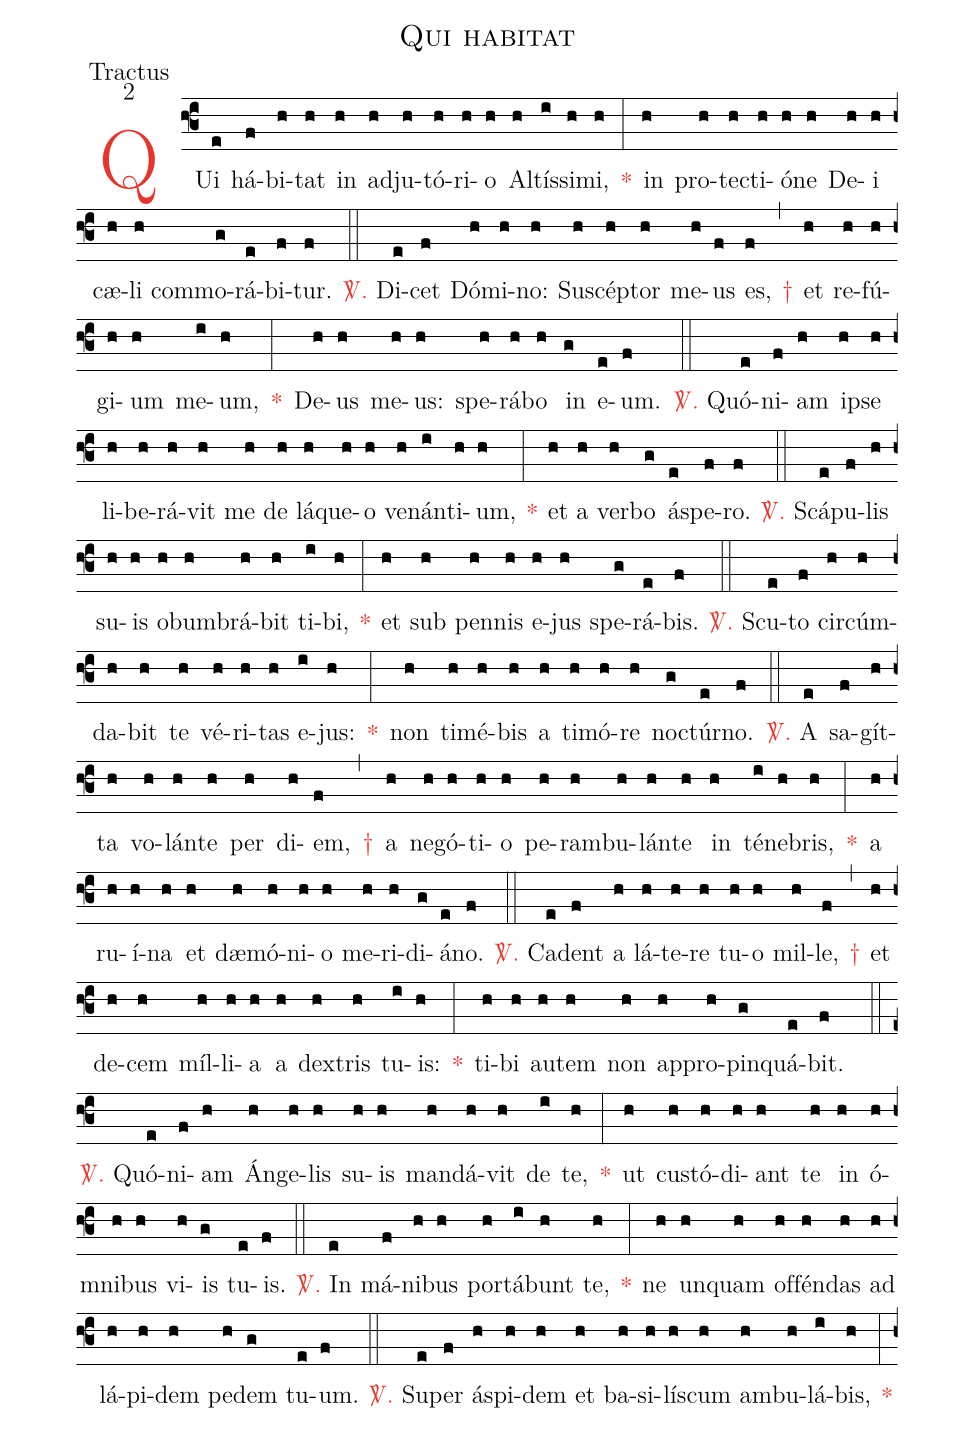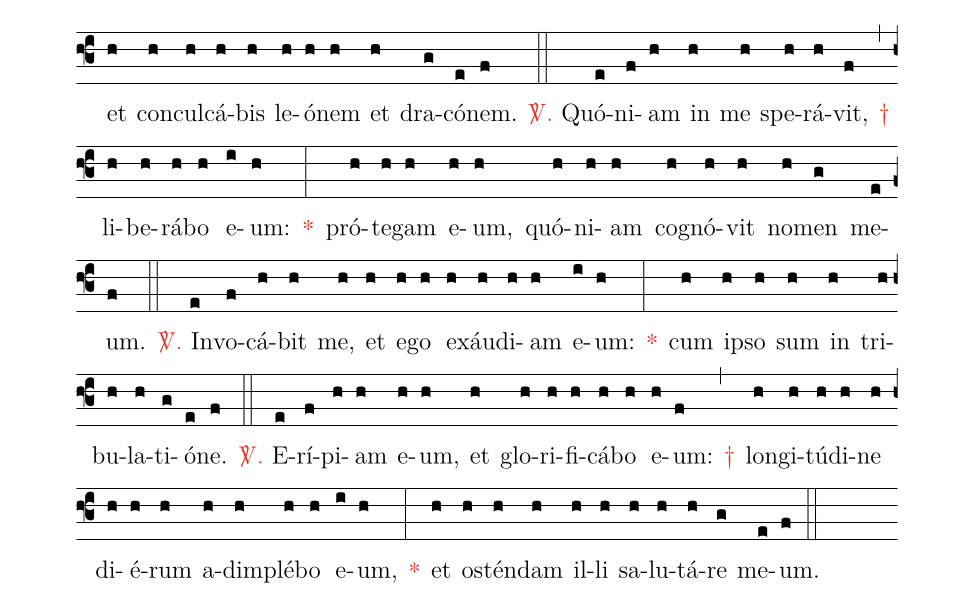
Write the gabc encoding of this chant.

name:Qui habitat;
office-part:Tractus;
mode:2;
%%
(f3)<c>Q</c>Ui(e) há(f)bi(h)tat(h) in(h) ad(h)ju(h)tó(h)ri(h)o(h) Al(h)tís(i)si(h)mi,(h) <c>*</c>(:) in(h) pro(h)tec(h)ti(h)ó(h)ne(h) De(h)i(h) cæ(h)li com(h)mo(g)rá(e)bi(f)tur.(f) (::)
<c><sp>V/</sp>.</c> Di(e)cet(f) Dó(h)mi(h)no:(h) Su(h)scép(h)tor(h) me(h)us(f) es,(f) <c>†</c>(,) et(h) re(h)fú(h)gi(h)um(h) me(i)um,(h) <c>*</c>(:) De(h)us(h) me(h)us:(h) spe(h)rá(h)bo(h) in(g) e(e)um.(f) (::)
<c><sp>V/</sp>.</c> Quó(e)ni(f)am(h) i(h)pse(h) li(h)be(h)rá(h)vit(h) me(h) de(h) lá(h)que(h)o(h) ve(h)nán(i)ti(h)um,(h) <c>*</c>(:) et(h) a(h) ver(h)bo(g) á(e)spe(f)ro.(f) (::)
<c><sp>V/</sp>.</c> Scá(e)pu(f)lis(h) su(h)is(h) o(h)bum(h)brá(h)bit(h) ti(i)bi,(h) <c>*</c>(:) et(h) sub(h) pen(h)nis(h) e(h)jus(h) spe(g)rá(e)bis.(f) (::)
<c><sp>V/</sp>.</c> Scu(e)to(f) cir(h)cúm(h)da(h)bit(h) te(h) vé(h)ri(h)ta(h)s e(i)jus:(h) <c>*</c>(:) non(h) ti(h)mé(h)bis(h) a(h) ti(h)mó(h)re(h) noc(g)túr(e)no.(f) (::)
<c><sp>V/</sp>.</c> A(e) sa(f)gít(h)ta(h) vo(h)lán(h)te(h) per(h) di(h)em,(f) <c>†</c>(,) a(h) ne(h)gó(h)ti(h)o(h) pe(h)ram(h)bu(h)lán(h)te(h) in(h) té(i)ne(h)bris,(h) <c>*</c>(:) a(h) ru(h)í(h)na(h) et(h) dæ(h)mó(h)ni(h)o(h) me(h)ri(h)di(g)á(e)no.(f) (::)
<c><sp>V/</sp>.</c> Ca(e)dent(f) a(h) lá(h)te(h)re(h) tu(h)o(h) mil(h)le,(f) <c>†</c>(,) et(h) de(h)cem(h) míl(h)li(h)a(h) a(h) dex(h)tris(h) tu(i)is:(h) <c>*</c>(:) ti(h)bi(h) au(h)tem(h) non(h) ap(h)pro(h)pin(g)quá(e)bit.(f) (::)
<c><sp>V/</sp>.</c> Quó(e)ni(f)am(h) Án(h)ge(h)lis(h) su(h)is(h) man(h)dá(h)vit(h) de(i) te,(h) <c>*</c>(:) ut(h) cus(h)tó(h)di(h)ant(h) te(h) in(h) ó(h)mni(h)bus(h) vi(h)is(g) tu(e)is.(f) (::)
<c><sp>V/</sp>.</c> In(e) má(f)ni(h)bus(h) por(h)tá(i)bunt(h) te,(h) <c>*</c>(:) ne(h) un(h)quam(h) of(h)fén(h)das(h) ad(h) lá(h)pi(h)dem(h) pe(h)dem(g) tu(e)um.(f) (::)
<c><sp>V/</sp>.</c> Su(e)per(f) ás(h)pi(h)dem(h) et(h) ba(h)si(h)lís(h)cum(h) am(h)bu(h)lá(i)bis,(h) <c>*</c>(:) et(h) con(h)cul(h)cá(h)bis(h) le(h)ó(h)nem(h) et(h) dra(g)có(e)nem.(f) (::)
<c><sp>V/</sp>.</c> Quó(e)ni(f)am(h) in(h) me(h) spe(h)rá(h)vit,(f) <c>†</c>(,) li(h)be(h)rá(h)bo(h) e(i)um:(h) <c>*</c>(:) pró(h)te(h)gam(h) e(h)um,(h) quó(h)ni(h)am(h) co(h)gnó(h)vit(h) no(h)men(g) me(e)um.(f) (::)
<c><sp>V/</sp>.</c> In(e)vo(f)cá(h)bit(h) me,(h) et(h) e(h)go(h) ex(h)áu(h)di(h)am(h) e(i)um:(h) <c>*</c>(:) cum(h) ip(h)so(h) sum(h) in(h) tri(h)bu(h)la(h)ti(g)ó(e)ne.(f) (::)
<c><sp>V/</sp>.</c> E(e)rí(f)pi(h)am(h) e(h)um,(h) et(h) glo(h)ri(h)fi(h)cá(h)bo(h) e(h)um:(f) <c>†</c>(,) lon(h)gi(h)tú(h)di(h)ne(h) di(h)é(h)rum(h) a(h)dim(h)plé(h)bo(h) e(i)um,(h) <c>*</c>(:) et(h) os(h)tén(h)dam(h) il(h)li(h) sa(h)lu(h)tá(h)re(g) me(e)um.(f) (::)
